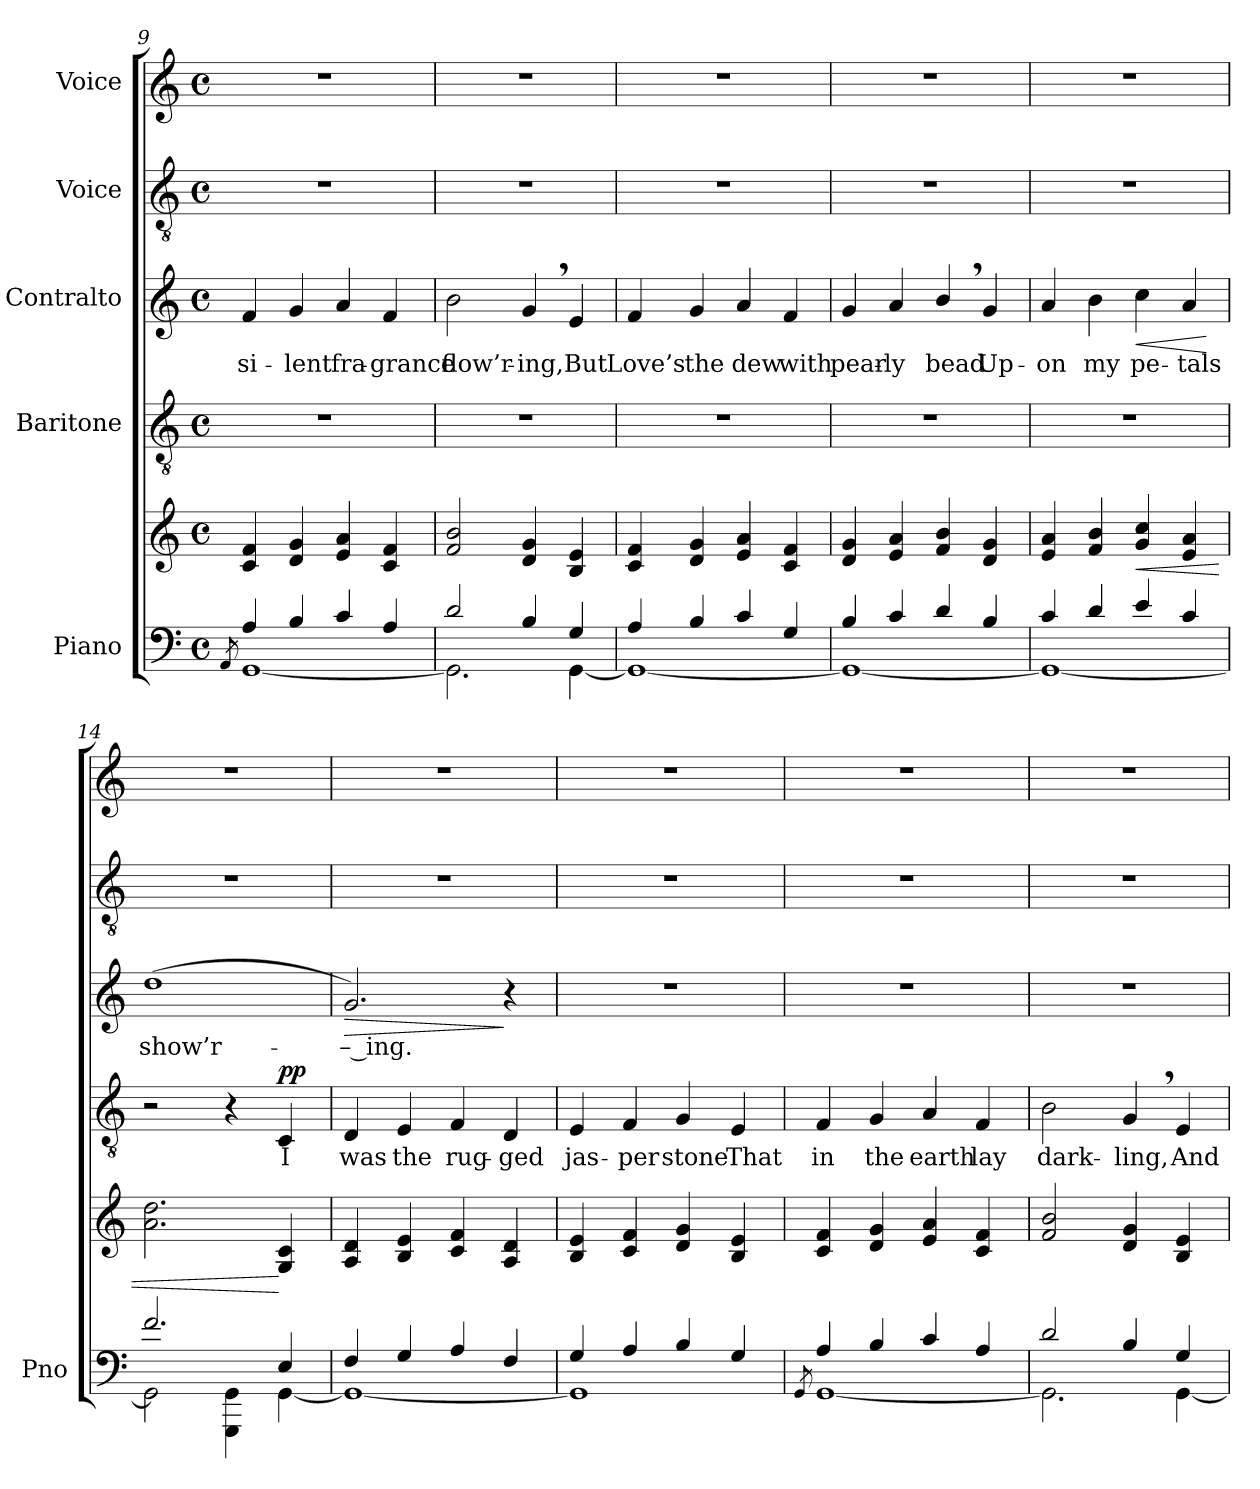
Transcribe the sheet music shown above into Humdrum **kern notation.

**kern	**kern	**dynam	**kern	**text	**dynam	**kern	**text	**dynam	**kern	**kern
*part5	*part5	*part5	*part4	*part4	*part4	*part3	*part3	*part3	*part2	*part1
*staff6	*staff5	*staff5/6	*staff4	*staff4	*staff4	*staff3	*staff3	*staff3	*staff2	*staff1
*I"Piano	*	*	*I"Baritone	*	*	*I"Contralto	*	*	*I"Voice	*I"Voice
*I'Pno	*	*	*	*	*	*	*	*	*	*
!!LO:PB:g=z
*clefF4	*clefG2	*	*clefGv2	*	*	*clefG2	*	*	*clefGv2	*clefG2
*k[]	*k[]	*	*k[]	*	*	*k[]	*	*	*k[]	*k[]
*M4/4	*M4/4	*	*M4/4	*	*	*M4/4	*	*	*M4/4	*M4/4
*met(c)	*met(c)	*	*met(c)	*	*	*met(c)	*	*	*met(c)	*met(c)
=9	=9	=9	=9	=9	=9	=9	=9	=9	=9	=9
8qAA/	.	.	.	.	.	.	.	.	.	.
*^	*	*	*	*	*	*	*	*	*	*
!	!	!LO:TX:a:color=#FFFFFF:t=.	!	!	!	!	!	!	!	!	!
!	!	!	!	!	!	!	!	!LO:LY:b	!	!	!
4A/	[1GG	4c/ 4f/	.	1r	.	.	4f/	si-	.	1r	1r
!	!	!	!	!	!	!	!	!LO:LY:b	!	!	!
4B/	.	4d/ 4g/	.	.	.	.	4g/	-lent	.	.	.
!	!	!	!	!	!	!	!	!LO:LY:b	!	!	!
4c/	.	4e/ 4a/	.	.	.	.	4a/	fra-	.	.	.
!	!	!	!	!	!	!	!	!LO:LY:b	!	!	!
4A/	.	4c/ 4f/	.	.	.	.	4f/	-grance	.	.	.
=10	=10	=10	=10	=10	=10	=10	=10	=10	=10	=10	=10
!	!	!	!	!	!	!	!LO:TX:a:color=#FFFFFF:t=.	!	!	!	!
!	!	!	!	!LO:TX:a:color=#FFFFFF:t=.	!	!	!	!	!	!	!
!LO:TX:a:color=#FFFFFF:t=.	!	!	!	!	!	!	!	!	!	!	!
!	!	!	!	!	!	!	!	!LO:LY:b	!	!	!
2d/	2.GG\]	2f/ 2b/	.	1r	.	.	2b\	flow’r-	.	1r	1r
!	!	!	!	!	!	!	!	!LO:LY:b	!	!	!
4B/	.	4d/ 4g/	.	.	.	.	4g,/	-ing,	.	.	.
!	!	!	!	!	!	!	!	!LO:LY:b	!	!	!
4G/	[4GG\	4B/ 4e/	.	.	.	.	4e/	But	.	.	.
=11	=11	=11	=11	=11	=11	=11	=11	=11	=11	=11	=11
!	!	!	!	!	!	!	!	!LO:LY:b	!	!	!
4A/	1GG_	4c/ 4f/	.	1r	.	.	4f/	Love’s	.	1r	1r
!	!	!	!	!	!	!	!	!LO:LY:b	!	!	!
4B/	.	4d/ 4g/	.	.	.	.	4g/	the	.	.	.
!	!	!	!	!	!	!	!	!LO:LY:b	!	!	!
4c/	.	4e/ 4a/	.	.	.	.	4a/	dew	.	.	.
!	!	!	!	!	!	!	!	!LO:LY:b	!	!	!
4G/	.	4c/ 4f/	.	.	.	.	4f/	with	.	.	.
!!LO:LB:g=z
=12	=12	=12	=12	=12	=12	=12	=12	=12	=12	=12	=12
!	!	!	!	!	!	!	!LO:TX:a:color=#FFFFFF:t=.	!	!	!	!
!	!	!	!	!LO:TX:a:color=#FFFFFF:t=.	!	!	!	!	!	!	!
!	!	!LO:TX:a:color=#FFFFFF:t=.	!	!	!	!	!	!	!	!	!
!LO:TX:a:color=#FFFFFF:t=.	!	!	!	!	!	!	!	!	!	!	!
!	!	!	!	!	!	!	!	!LO:LY:b	!	!	!
4B/	1GG_	4d/ 4g/	.	1r	.	.	4g/	pear-	.	1r	1r
!	!	!	!	!	!	!	!	!LO:LY:b	!	!	!
4c/	.	4e/ 4a/	.	.	.	.	4a/	-ly	.	.	.
!	!	!	!	!	!	!	!	!LO:LY:b	!	!	!
4d/	.	4f/ 4b/	.	.	.	.	4b,/	bead	.	.	.
!	!	!	!	!	!	!	!	!LO:LY:b	!	!	!
4B/	.	4d/ 4g/	.	.	.	.	4g/	Up-	.	.	.
=13	=13	=13	=13	=13	=13	=13	=13	=13	=13	=13	=13
!	!	!	!	!	!	!	!	!LO:LY:b	!	!	!
4c/	1GG_	4e/ 4a/	.	1r	.	.	4a/	-on	.	1r	1r
!	!	!	!	!	!	!	!	!LO:LY:b	!	!	!
4d/	.	4f/ 4b/	.	.	.	.	4b\	my	.	.	.
!	!	!	!LO:HP:b	!	!	!	!	!LO:LY:b	!LO:HP:b	!	!
4e/	.	4g/ 4cc/	<	.	.	.	4cc\	pe-	<	.	.
!	!	!	!	!	!	!	!	!LO:LY:b	!	!	!
4c/	.	4e/ 4a/	.	.	.	.	4a/	-tals	.	.	.
*v	*v	*	*	*	*	*	*	*	*	*	*
.	.	.	.	.	.	.	.	[	.	.
=14	=14	=14	=14	=14	=14	=14	=14	=14	=14	=14
*^	*	*	*	*	*	*	*	*	*	*
!	!	!	!	!	!	!	!	!LO:LY:b	!	!	!
2.f/	2GG\]	2.a\ 2.dd\	.	2r	.	.	(1dd	show’r-	.	1r	1r
.	4GGG\ 4GG\	.	.	4r	.	.	.	.	.	.	.
!	!	!	!	!	!LO:LY:b	!LO:DY:a	!	!	!	!	!
4E/	[4GG\	4G/ 4c/	[	4C/	I	pp	.	.	.	.	.
!!LO:LB:g=z
=15	=15	=15	=15	=15	=15	=15	=15	=15	=15	=15	=15
!	!	!	!	!	!	!	!LO:TX:a:color=#FFFFFF:t=.	!	!	!	!
!	!	!	!	!LO:TX:a:color=#FFFFFF:t=.	!	!	!	!	!	!	!
!	!	!LO:TX:a:color=#FFFFFF:t=.	!	!	!	!	!	!	!	!	!
!LO:TX:a:color=#FFFFFF:t=.	!	!	!	!	!	!	!	!	!	!	!
!	!	!	!	!	!LO:LY:b	!	!	!LO:LY:b	!LO:HP:b	!	!
4F/	1GG_	4A/ 4d/	.	4D/	was	.	2.g/)	-– ing.	>	1r	1r
!	!	!	!	!	!LO:LY:b	!	!	!	!	!	!
4G/	.	4B/ 4e/	.	4E/	the	.	.	.	.	.	.
!	!	!	!	!	!LO:LY:b	!	!	!	!	!	!
4A/	.	4c/ 4f/	.	4F/	rug-	.	.	.	.	.	.
!	!	!	!	!	!LO:LY:b	!	!	!	!	!	!
4F/	.	4A/ 4d/	.	4D/	-ged	.	4r	.	]	.	.
=16	=16	=16	=16	=16	=16	=16	=16	=16	=16	=16	=16
!	!	!	!	!	!LO:LY:b	!	!	!	!	!	!
4G/	1GG]	4B/ 4e/	.	4E/	jas-	.	1r	.	.	1r	1r
!	!	!	!	!	!LO:LY:b	!	!	!	!	!	!
4A/	.	4c/ 4f/	.	4F/	-per	.	.	.	.	.	.
!	!	!	!	!	!LO:LY:b	!	!	!	!	!	!
4B/	.	4d/ 4g/	.	4G/	stone	.	.	.	.	.	.
!	!	!	!	!	!LO:LY:b	!	!	!	!	!	!
4G/	.	4B/ 4e/	.	4E/	That	.	.	.	.	.	.
=17	=17	=17	=17	=17	=17	=17	=17	=17	=17	=17	=17
8qGG/	.	.	.	.	.	.	.	.	.	.	.
!	!	!	!	!	!LO:LY:b	!	!	!	!	!	!
4A/	[1GG	4c/ 4f/	.	4F/	in	.	1r	.	.	1r	1r
!	!	!	!	!	!LO:LY:b	!	!	!	!	!	!
4B/	.	4d/ 4g/	.	4G/	the	.	.	.	.	.	.
!	!	!	!	!	!LO:LY:b	!	!	!	!	!	!
4c/	.	4e/ 4a/	.	4A/	earth	.	.	.	.	.	.
!	!	!	!	!	!LO:LY:b	!	!	!	!	!	!
4A/	.	4c/ 4f/	.	4F/	lay	.	.	.	.	.	.
!!LO:PB:g=z
=18	=18	=18	=18	=18	=18	=18	=18	=18	=18	=18	=18
!	!	!	!	!	!	!	!LO:TX:a:color=#FFFFFF:t=.	!	!	!	!
!	!	!	!	!LO:TX:a:color=#FFFFFF:t=.	!	!	!	!	!	!	!
!	!	!LO:TX:a:color=#FFFFFF:t=.	!	!	!	!	!	!	!	!	!
!LO:TX:a:color=#FFFFFF:t=.	!	!	!	!	!	!	!	!	!	!	!
!	!	!	!	!	!LO:LY:b	!	!	!	!	!	!
2d/	2.GG\]	2f/ 2b/	.	2B\	dark-	.	1r	.	.	1r	1r
!	!	!	!	!	!LO:LY:b	!	!	!	!	!	!
4B/	.	4d/ 4g/	.	4G,/	-ling,	.	.	.	.	.	.
!	!	!	!	!	!LO:LY:b	!	!	!	!	!	!
4G/	[4GG\	4B/ 4e/	.	4E/	And	.	.	.	.	.	.
*v	*v	*	*	*	*	*	*	*	*	*	*
=	=	=	=	=	=	=	=	=	=	=
*-	*-	*-	*-	*-	*-	*-	*-	*-	*-	*-
